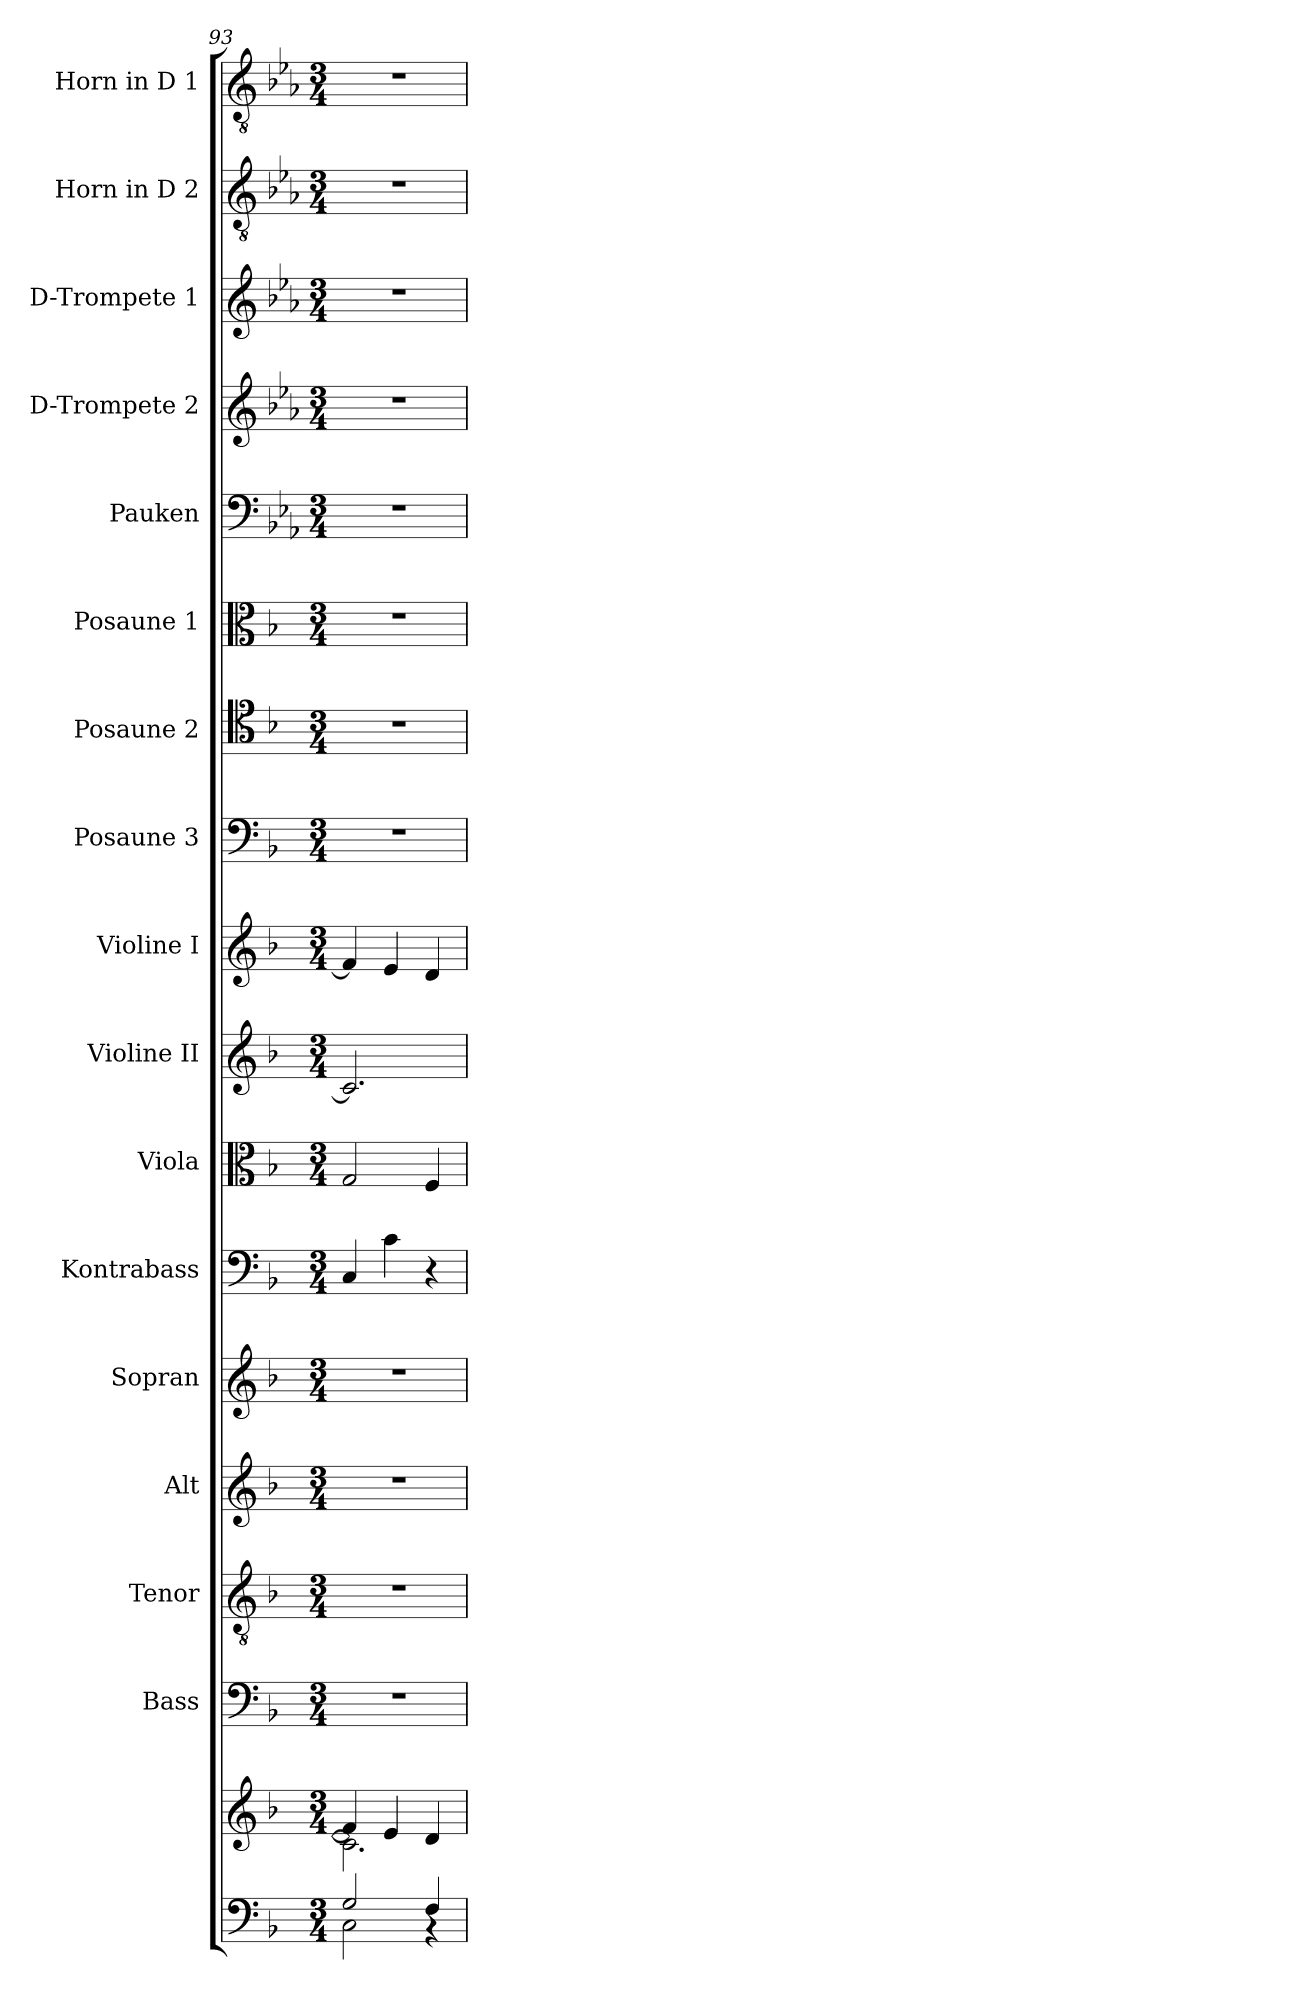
**kern	**kern	**kern	**kern	**kern	**kern	**kern	**kern	**kern	**kern	**kern	**kern	**kern	**kern	**kern	**kern	**kern	**kern
*part17	*part17	*part16	*part15	*part14	*part13	*part12	*part11	*part10	*part9	*part8	*part7	*part6	*part5	*part4	*part3	*part2	*part1
*staff18	*staff17	*staff16	*staff15	*staff14	*staff13	*staff12	*staff11	*staff10	*staff9	*staff8	*staff7	*staff6	*staff5	*staff4	*staff3	*staff2	*staff1
*	*	*I"Bass	*I"Tenor	*I"Alt	*I"Sopran	*I"Kontrabass	*I"Viola	*I"Violine II	*I"Violine I	*I"Posaune 3	*I"Posaune 2	*I"Posaune 1	*I"Pauken	*I"D-Trompete 2	*I"D-Trompete 1	*I"Horn in D 2	*I"Horn in D 1
*	*	*I'B.	*I'T.	*I'A.	*I'S.	*I'Kb.	*I'Vla.	*I'Vl. II	*I'Vl. I	*I'Pos. 3	*I'Pos. 2	*I'Pos. 1	*I'Pk.	*I'D Trp. 2	*I'D Trp. 1	*I'Hrn. 2	*I'Hrn. 1
!!LO:PB:g=z
*clefF4	*clefG2	*clefF4	*clefGv2	*clefG2	*clefG2	*clefF4	*clefC3	*clefG2	*clefG2	*clefF4	*clefC4	*clefC3	*clefF4	*clefG2	*clefG2	*clefGv2	*clefGv2
*	*	*	*	*	*	*ITrd7c12	*	*	*	*	*	*	*ITrd-1c-2	*ITrd-1c-2	*ITrd-1c-2	*ITrd-1c-2	*ITrd-1c-2
*k[b-]	*k[b-]	*k[b-]	*k[b-]	*k[b-]	*k[b-]	*k[b-]	*k[b-]	*k[b-]	*k[b-]	*k[b-]	*k[b-]	*k[b-]	*k[b-]	*k[b-]	*k[b-]	*k[b-]	*k[b-]
*F:	*F:	*F:	*F:	*F:	*F:	*F:	*F:	*F:	*F:	*F:	*F:	*F:	*F:	*F:	*F:	*F:	*F:
*M3/4	*M3/4	*M3/4	*M3/4	*M3/4	*M3/4	*M3/4	*M3/4	*M3/4	*M3/4	*M3/4	*M3/4	*M3/4	*M3/4	*M3/4	*M3/4	*M3/4	*M3/4
=93	=93	=93	=93	=93	=93	=93	=93	=93	=93	=93	=93	=93	=93	=93	=93	=93	=93
*^	*^	*	*	*	*	*	*	*	*	*	*	*	*	*	*	*	*
2G/	2C\	4f/]	2.c\]	2.r	2.r	2.r	2.r	4CC/	2G/	2.c/]	4f/]	2.r	2.r	2.r	2.r	2.r	2.r	2.r	2.r
.	.	4e/	.	.	.	.	.	4C\	.	.	4e/	.	.	.	.	.	.	.	.
4F/	4rAA	4d/	.	.	.	.	.	4r	4F/	.	4d/	.	.	.	.	.	.	.	.
*v	*v	*	*	*	*	*	*	*	*	*	*	*	*	*	*	*	*	*	*
*	*v	*v	*	*	*	*	*	*	*	*	*	*	*	*	*	*	*	*
=	=	=	=	=	=	=	=	=	=	=	=	=	=	=	=	=	=
*-	*-	*-	*-	*-	*-	*-	*-	*-	*-	*-	*-	*-	*-	*-	*-	*-	*-
